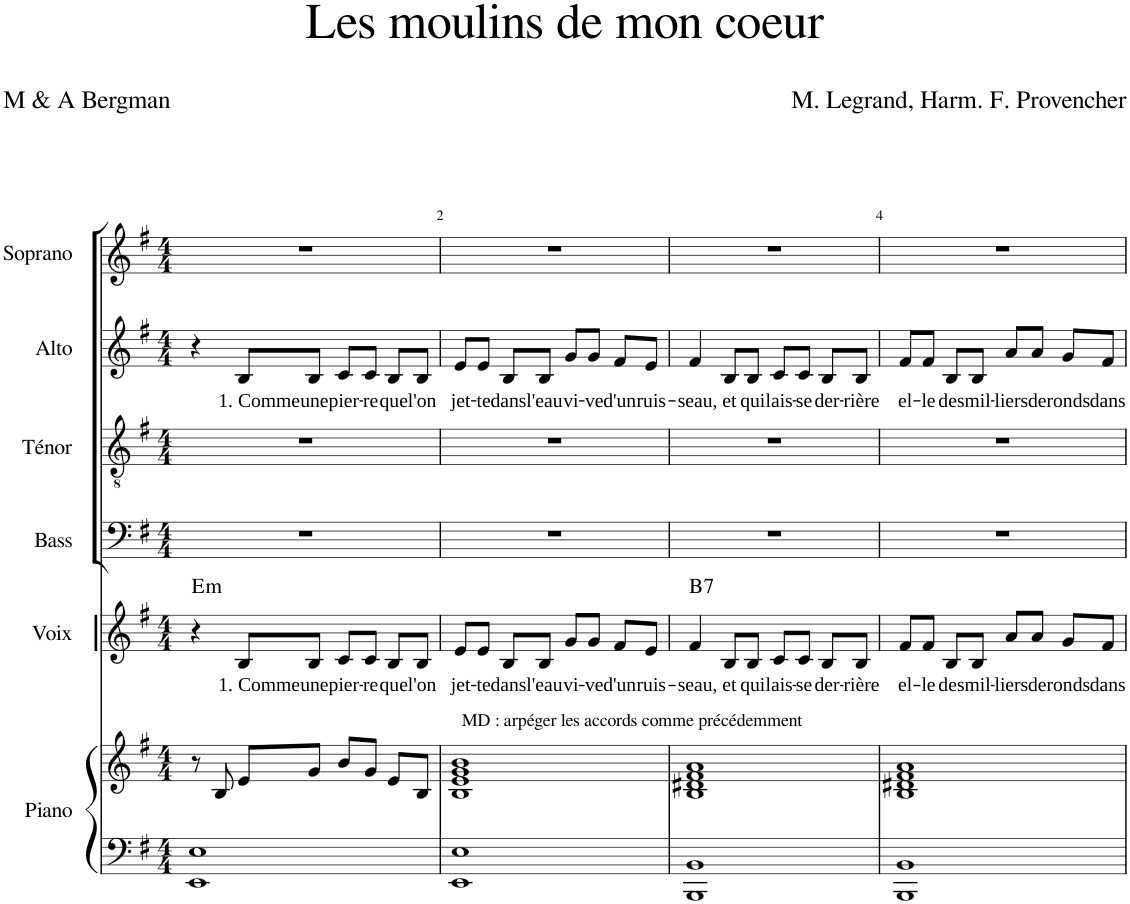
**kern	**kern	**kern	**text	**harte	**kern	**kern	**kern	**text	**kern
*part6	*part6	*part5	*part5	*part5	*part4	*part3	*part2	*part2	*part1
*staff7	*staff6	*staff5	*staff5	*	*staff4	*staff3	*staff2	*staff2	*staff1
*I"Piano	*	*I"Voix	*	*	*I"Bass	*I"Ténor	*I"Alto	*	*I"Soprano
*I'Pno	*	*	*	*	*	*	*	*	*
*clefF4	*clefG2	*clefG2	*	*	*clefF4	*clefGv2	*clefG2	*	*clefG2
*k[f#]	*k[f#]	*k[f#]	*	*	*k[f#]	*k[f#]	*k[f#]	*	*k[f#]
*M4/4	*M4/4	*M4/4	*	*	*M4/4	*M4/4	*M4/4	*	*M4/4
=1	=1	=1	=1	=1	=1	=1	=1	=1	=1
!	!	!	!	!LO:H:kt=m	!	!	!	!	!
1EE 1E	8r	4r	.	E:min	1r	1r	4r	.	1r
.	8B/	.	.	.	.	.	.	.	.
!	!	!	!LO:LY:b	!	!	!	!	!LO:LY:b	!
.	8e/L	8B/L	1. Comme	.	.	.	8B/L	1. Comme	.
!	!	!	!LO:LY:b	!	!	!	!	!LO:LY:b	!
.	8g/J	8B/J	une	.	.	.	8B/J	une	.
!	!	!	!LO:LY:b	!	!	!	!	!LO:LY:b	!
.	8b/L	8c/L	pier-	.	.	.	8c/L	pier-	.
!	!	!	!LO:LY:b	!	!	!	!	!LO:LY:b	!
.	8g/J	8c/J	-re	.	.	.	8c/J	-re	.
!	!	!	!LO:LY:b	!	!	!	!	!LO:LY:b	!
.	8e/L	8B/L	que	.	.	.	8B/L	que	.
!	!	!	!LO:LY:b	!	!	!	!	!LO:LY:b	!
.	8B/J	8B/J	l'on	.	.	.	8B/J	l'on	.
=2	=2	=2	=2	=2	=2	=2	=2	=2	=2
!	!LO:TX:a:t=MD &colon; arpéger les accords comme précédemment	!	!	!	!	!	!	!	!
!	!	!	!LO:LY:b	!	!	!	!	!LO:LY:b	!
1EE 1E	1B 1e 1g 1b	8e/L	jet-	.	1r	1r	8e/L	jet-	1r
!	!	!	!LO:LY:b	!	!	!	!	!LO:LY:b	!
.	.	8e/J	-te	.	.	.	8e/J	-te	.
!	!	!	!LO:LY:b	!	!	!	!	!LO:LY:b	!
.	.	8B/L	dans	.	.	.	8B/L	dans	.
!	!	!	!LO:LY:b	!	!	!	!	!LO:LY:b	!
.	.	8B/J	l'eau	.	.	.	8B/J	l'eau	.
!	!	!	!LO:LY:b	!	!	!	!	!LO:LY:b	!
.	.	8g/L	vi-	.	.	.	8g/L	vi-	.
!	!	!	!LO:LY:b	!	!	!	!	!LO:LY:b	!
.	.	8g/J	-ve	.	.	.	8g/J	-ve	.
!	!	!	!LO:LY:b	!	!	!	!	!LO:LY:b	!
.	.	8f#/L	d'un	.	.	.	8f#/L	d'un	.
!	!	!	!LO:LY:b	!	!	!	!	!LO:LY:b	!
.	.	8e/J	ruis-	.	.	.	8e/J	ruis-	.
=3	=3	=3	=3	=3	=3	=3	=3	=3	=3
!	!	!	!LO:LY:b	!LO:H:kt=7	!	!	!	!LO:LY:b	!
1BBB 1BB	1B 1d#X 1f# 1a	4f#/	-seau,	B:7	1r	1r	4f#/	-seau,	1r
!	!	!	!LO:LY:b	!	!	!	!	!LO:LY:b	!
.	.	8B/L	et	.	.	.	8B/L	et	.
!	!	!	!LO:LY:b	!	!	!	!	!LO:LY:b	!
.	.	8B/J	qui	.	.	.	8B/J	qui	.
!	!	!	!LO:LY:b	!	!	!	!	!LO:LY:b	!
.	.	8c/L	lais-	.	.	.	8c/L	lais-	.
!	!	!	!LO:LY:b	!	!	!	!	!LO:LY:b	!
.	.	8c/J	-se	.	.	.	8c/J	-se	.
!	!	!	!LO:LY:b	!	!	!	!	!LO:LY:b	!
.	.	8B/L	der-	.	.	.	8B/L	der-	.
!	!	!	!LO:LY:b	!	!	!	!	!LO:LY:b	!
.	.	8B/J	-rière	.	.	.	8B/J	-rière	.
=4	=4	=4	=4	=4	=4	=4	=4	=4	=4
!	!	!	!LO:LY:b	!	!	!	!	!LO:LY:b	!
1BBB 1BB	1B 1d#X 1f# 1a	8f#/L	el-	.	1r	1r	8f#/L	el-	1r
!	!	!	!LO:LY:b	!	!	!	!	!LO:LY:b	!
.	.	8f#/J	-le	.	.	.	8f#/J	-le	.
!	!	!	!LO:LY:b	!	!	!	!	!LO:LY:b	!
.	.	8B/L	des	.	.	.	8B/L	des	.
!	!	!	!LO:LY:b	!	!	!	!	!LO:LY:b	!
.	.	8B/J	mil-	.	.	.	8B/J	mil-	.
!	!	!	!LO:LY:b	!	!	!	!	!LO:LY:b	!
.	.	8a/L	-liers	.	.	.	8a/L	-liers	.
!	!	!	!LO:LY:b	!	!	!	!	!LO:LY:b	!
.	.	8a/J	de	.	.	.	8a/J	de	.
!	!	!	!LO:LY:b	!	!	!	!	!LO:LY:b	!
.	.	8g/L	ronds	.	.	.	8g/L	ronds	.
!	!	!	!LO:LY:b	!	!	!	!	!LO:LY:b	!
.	.	8f#/J	dans	.	.	.	8f#/J	dans	.
=	=	=	=	=	=	=	=	=	=
*-	*-	*-	*-	*-	*-	*-	*-	*-	*-
